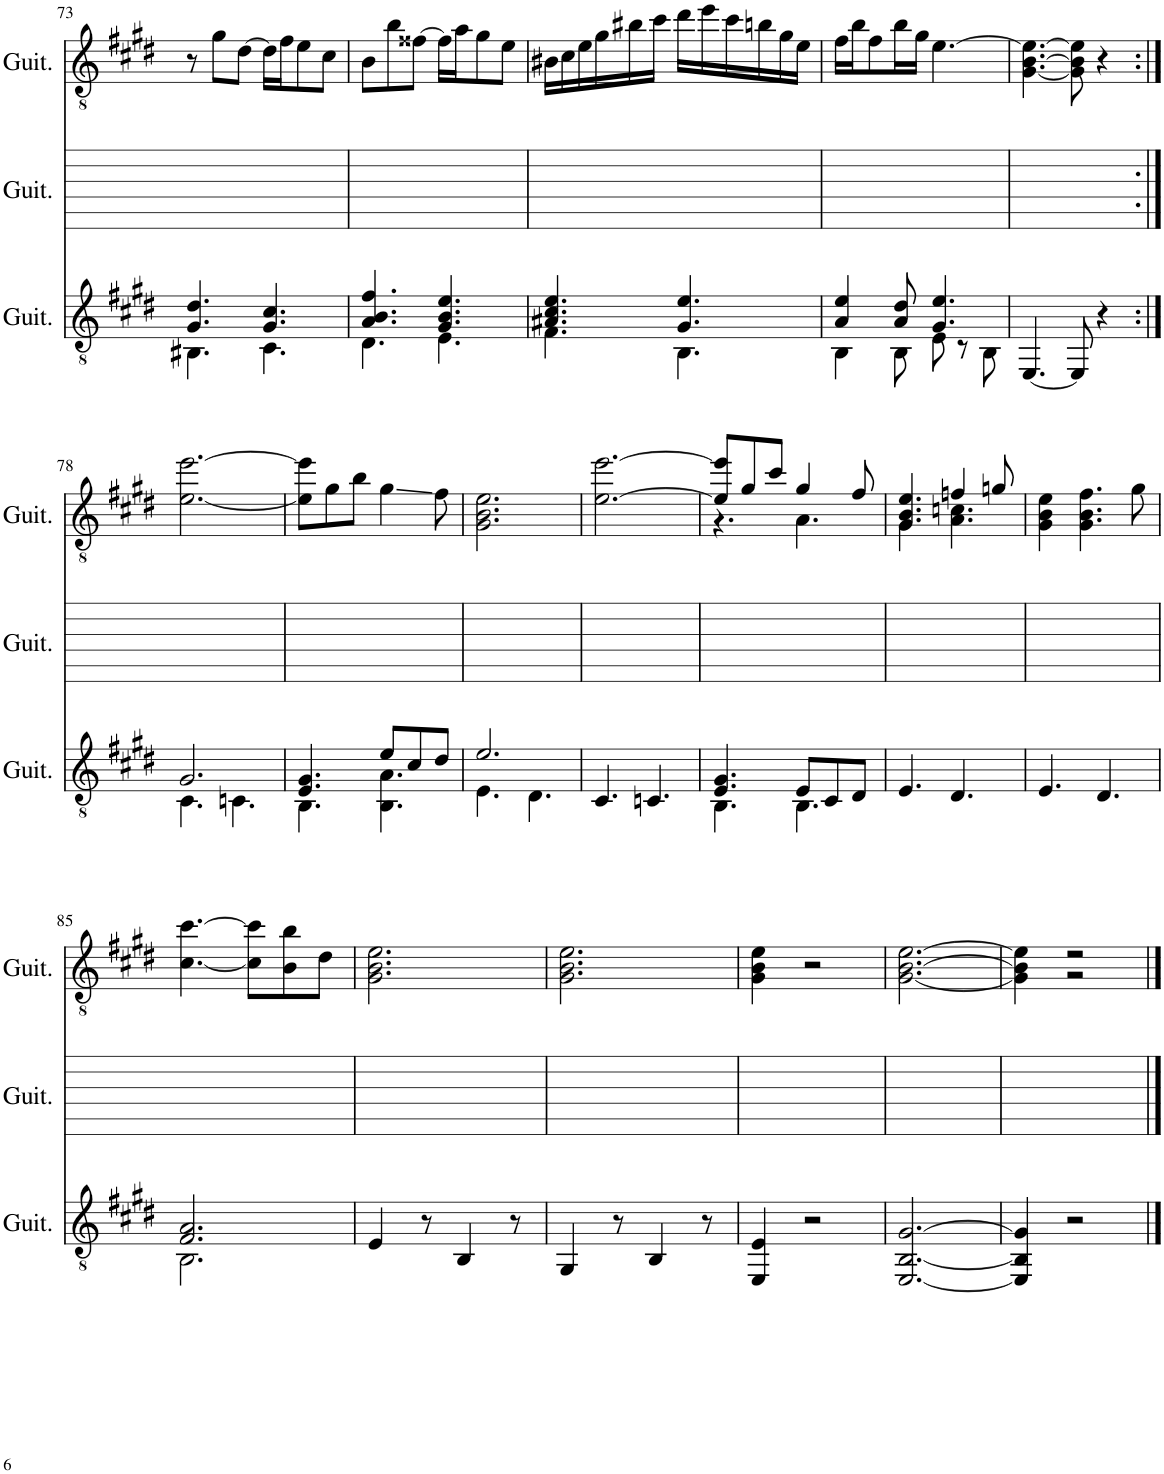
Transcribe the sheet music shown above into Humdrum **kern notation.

**kern	**kern	**kern
*part3	*part2	*part1
*staff3	*staff2	*staff1
*I"Classical Guitar	*I"Classical Guitar	*I"Classical Guitar
*I'Guit.	*I'Guit.	*I'Guit.
!!LO:PB:g=z
*clefGv2	*	*clefGv2
*k[f#c#g#d#]	*k[f#c#g#d#]	*k[f#c#g#d#]
*M6/8	*M6/8	*M6/8
=73	=73	=73
*^	*	*
4.G#/ 4.d#/	4.BB#X\	2.r	8r
.	.	.	8g#\L
.	.	.	[8d#\J
4.G#/ 4.c#/	4.C#\	.	16d#\LL]
.	.	.	16f#\J
.	.	.	8e\
.	.	.	8c#\J
=74	=74	=74	=74
4.A/ 4.B/ 4.f#/	4.D#\	2.r	8B\L
.	.	.	8b\
.	.	.	[8f##X\J
4.G#/ 4.B/ 4.e/	4.E\	.	16f##\LL]
.	.	.	16a\J
.	.	.	8g#\
.	.	.	8e\J
=75	=75	=75	=75
4.A#X/ 4.c#/ 4.e/	4.F#\	2.r	16B#X\LL
.	.	.	16c#\
.	.	.	16e\
.	.	.	16g#\
.	.	.	16b#X\
.	.	.	16cc#\JJ
4.G#/ 4.e/	4.BB\	.	16dd#\LL
.	.	.	16ee\
.	.	.	16cc#\
.	.	.	16bn\
.	.	.	16g#\
.	.	.	16e\JJ
=76	=76	=76	=76
4A/ 4e/	4BB\	2.r	16f#\LL
.	.	.	16b\J
.	.	.	8f#\
8A/ 8d#/	8BB\	.	16b\L
.	.	.	16g#\JJ
4.G#/ 4.e/	8E\	.	[4.e\
.	8r	.	.
.	8BB\	.	.
*v	*v	*	*
=77	=77	=77
[4.EE/	2.r	[4.G#\ [4.B\ 4.e\_
8EE/]	.	8G#\] 8B\] 8e\]
4r	.	4r
!!LO:LB:g=z
=78:|!	=78:|!	=78:|!
*^	*	*
2.G#/	4.C#\	2.r	[2.e\ [2.ee\
.	4.Cn\	.	.
=79	=79	=79	=79
4.E/ 4.G#/	4.BB\	2.r	8e\] 8ee\]L
.	.	.	8g#\
.	.	.	8b\J
8e/L	4.BB\ 4.A\	.	4g#\
8c#/	.	.	.
8d#/J	.	.	8f#\
=80	=80	=80	=80
2.e/	4.E\	2.r	2.G#\ 2.B\ 2.e\
.	4.D#\	.	.
*v	*v	*	*
=81	=81	=81
4.C#/	2.r	[2.e\ [2.ee\
4.Cn/	.	.
=82	=82	=82
*^	*	*^
4.E/ 4.G#/	4.BB\	2.r	8e/] 8ee/]L	4.r
.	.	.	8g#/	.
.	.	.	8cc#/J	.
8E/L	4.BB\	.	4g#/	4.A\
8C#/	.	.	.	.
8D#/J	.	.	8f#/	.
*v	*v	*	*	*
=83	=83	=83	=83
4.E/	2.r	4.G#/ 4.B/ 4.e/	4.G#\
4.D#/	.	4fn/	4.A\ 4.cn\
.	.	8gn/	.
*	*	*v	*v
=84	=84	=84
4.E/	2.r	4G#\ 4B\ 4e\
.	.	4.G#\ 4.B\ 4.f#\
4.D#/	.	.
.	.	8g#\
!!LO:LB:g=z
=85	=85	=85
*^	*	*
2.F#/ 2.A/	2.BB\	2.r	[4.c#\ [4.cc#\
.	.	.	8c#\] 8cc#\]L
.	.	.	8B\ 8b\
.	.	.	8d#\J
*v	*v	*	*
=86	=86	=86
4E/	2.r	2.G#\ 2.B\ 2.e\
8r	.	.
4BB/	.	.
8r	.	.
=87	=87	=87
4GG#/	2.r	2.G#\ 2.B\ 2.e\
8r	.	.
4BB/	.	.
8r	.	.
=88	=88	=88
4EE/ 4E/	2.r	4G#\ 4B\ 4e\
2r	.	2r
=89	=89	=89
[2.EE/ [2.BB/ [2.G#/	2.r	[2.G#\ [2.B\ [2.e\
=90	=90	=90
*	*	*^
4EE/] 4BB/] 4G#/]	2.r	4G#\] 4B\] 4e\]	4ryy
2r	.	2r	2r
*	*	*v	*v
==	==	==
*-	*-	*-
